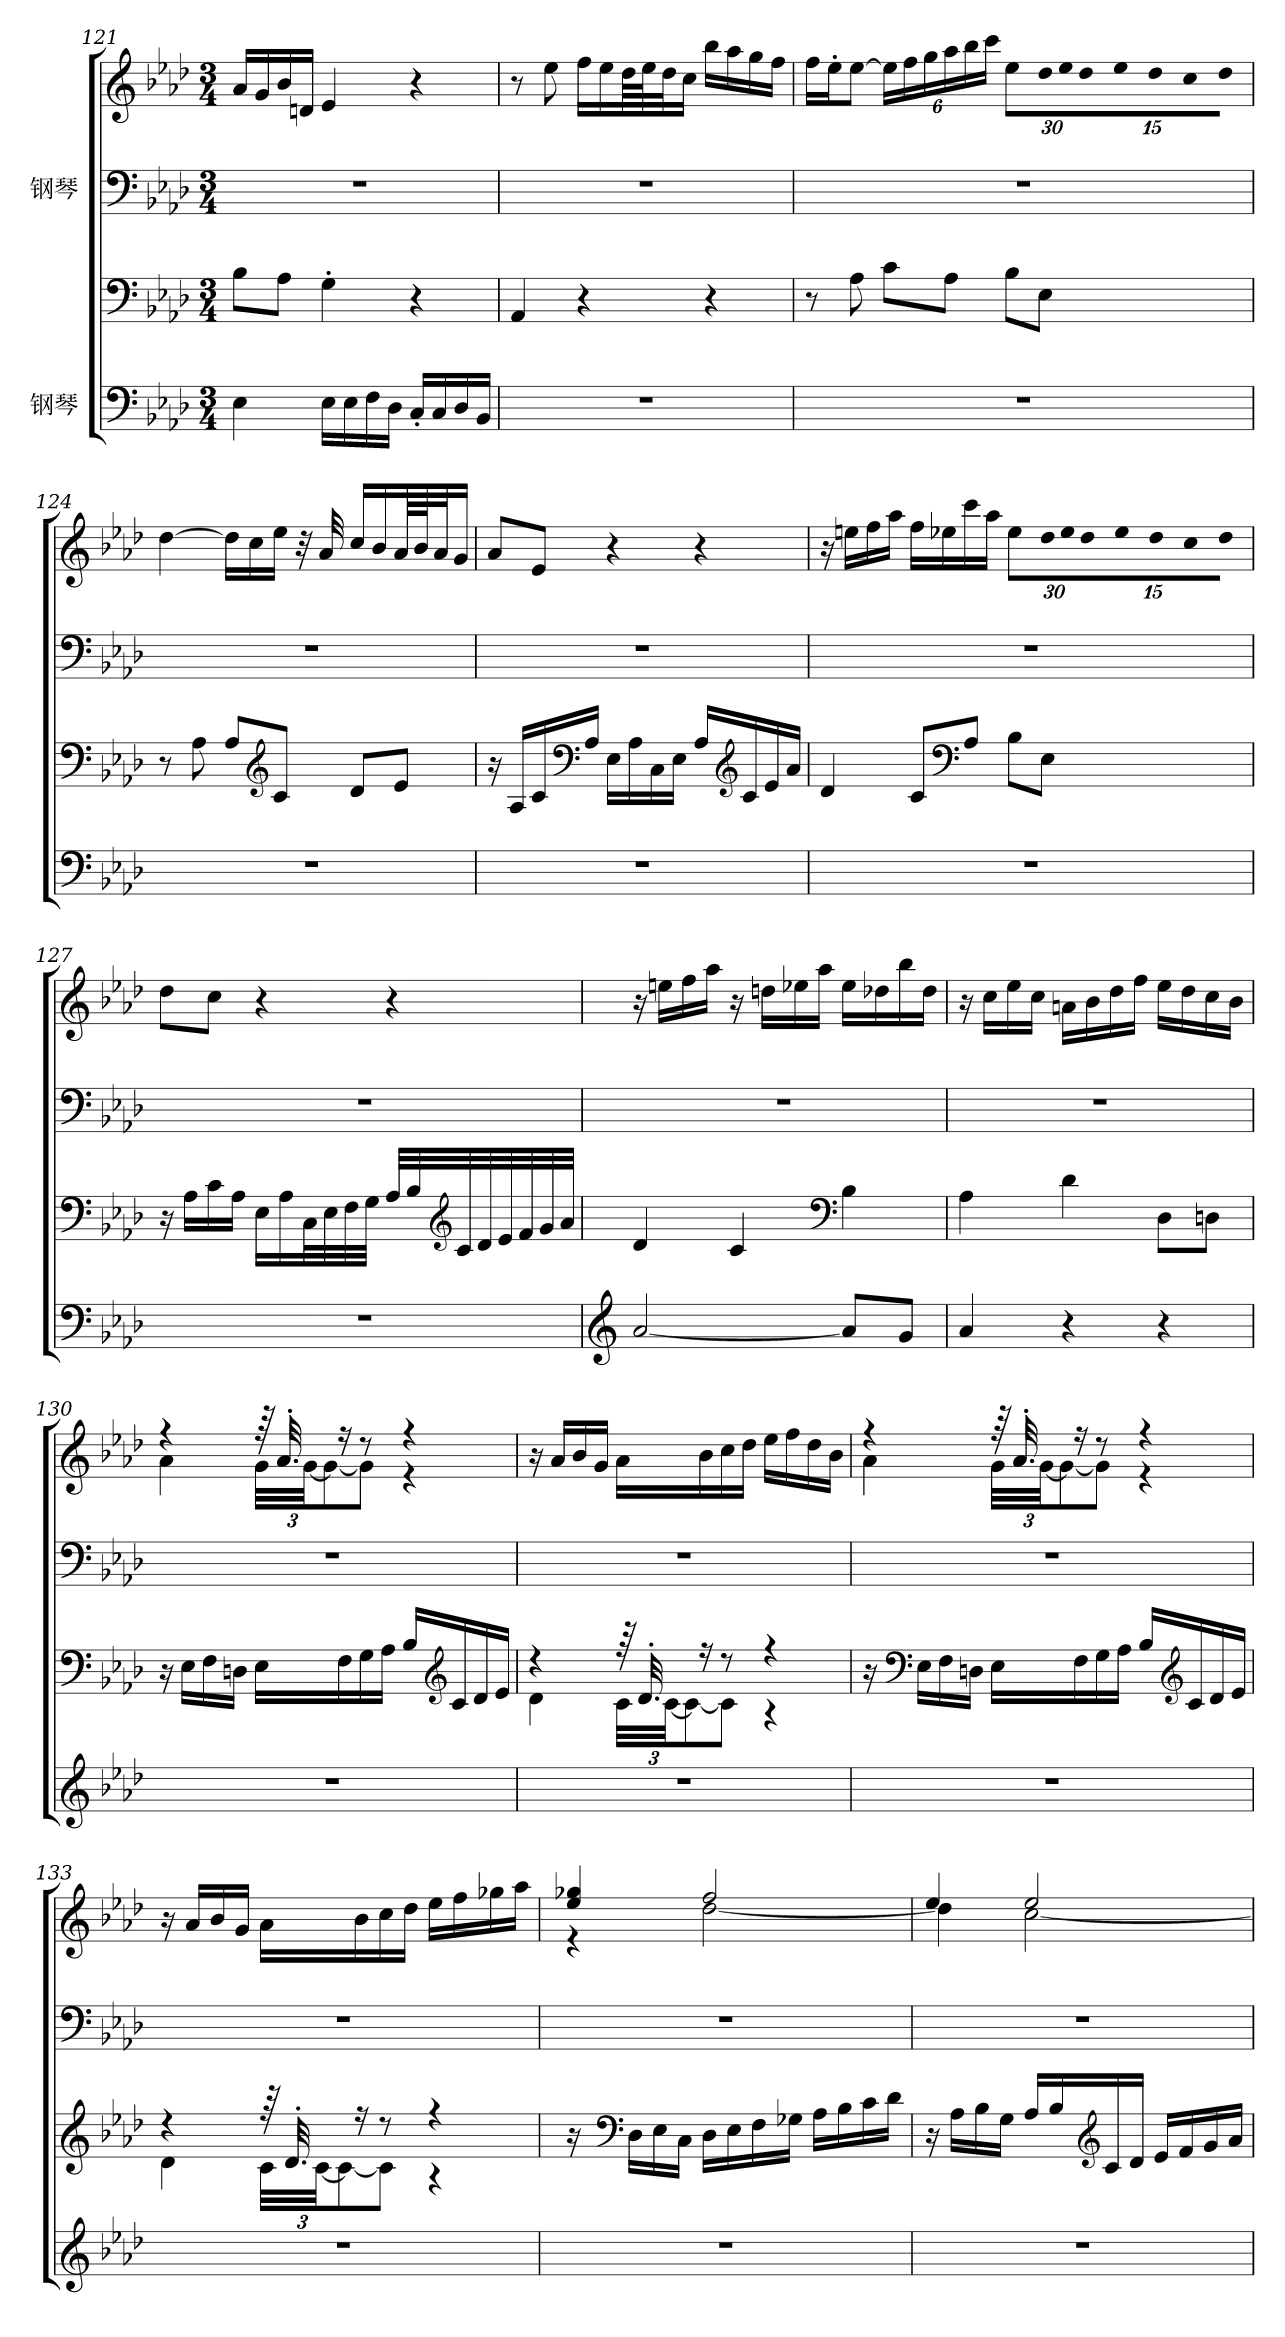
**kern	**kern	**kern	**kern
*part2	*part2	*part1	*part1
*staff4	*staff3	*staff2	*staff1
*I"钢琴	*	*I"钢琴	*
!!LO:LB:g=z
*clefF4	*clefF4	*clefF4	*clefG2
*k[b-e-a-d-]	*k[b-e-a-d-]	*k[b-e-a-d-]	*k[b-e-a-d-]
*M3/4	*M3/4	*M3/4	*M3/4
=121	=121	=121	=121
4E-\	8B-\L	2.r	16a-/LL
.	.	.	16g/
.	8A-\J	.	16b-/
.	.	.	16dn/JJ
16E-\LL	4G'\	.	4e-/
16E-\	.	.	.
16F\	.	.	.
16D-\JJ	.	.	.
16C'/LL	4r	.	4r
16C/	.	.	.
16D-/	.	.	.
16BB-/JJ	.	.	.
=122	=122	=122	=122
2.r	4AA-/	2.r	8r
.	.	.	8ee-\
.	4r	.	16ff\LL
.	.	.	16ee-\
.	.	.	64dd-\LL
.	.	.	64ee-\J
.	.	.	32dd-\J
.	.	.	16cc\JJ
.	4r	.	16bb-\LL
.	.	.	16aa-\
.	.	.	16gg\
.	.	.	16ff\JJ
!!LO:LB:g=z
=123	=123	=123	=123
2.r	8r	2.r	16ff\LL
.	.	.	16ee-'\J
.	8A-\	.	[8ee-\J
*	*	*	*Xbrackettup
.	8c\L	.	24ee-\LL]
.	.	.	24ff\
.	.	.	24gg\
.	8A-\J	.	24aa-\
.	.	.	24bb-\
.	.	.	24ccc\JJ
.	8B-\L	.	8ee-\L
!	!	!	!LO:N:vis=256%9
.	8E-\J	.	960%17dd-\LLL
!	!	!	!LO:N:vis=256%9
.	.	.	960%17ee-\
.	.	.	1920ryy
!	!	!	!LO:N:vis=256%9
.	.	.	960%17dd-\
!	!	!	!LO:N:vis=256%9
.	.	.	960%17ee-\
!	!	!	!LO:N:vis=256%9
.	.	.	960%17dd-\
!	!	!	!LO:N:vis=256%9
.	.	.	960%17cc\
.	.	.	1920ryy
!	!	!	!LO:N:vis=256%9
.	.	.	960%17dd-\JJJJ
=124	=124	=124	=124
2.r	8r	2.r	[4dd-\
.	8A-\	.	.
.	8A-/L	.	16dd-\LL]
.	.	.	16cc\
*	*clefG2	*	*
.	8c/J	.	16ee-\JJ
.	.	.	32r
.	.	.	32a-/
.	8d-/L	.	16cc/LL
.	.	.	16b-/
.	8e-/J	.	64a-/LL
.	.	.	64b-/J
.	.	.	32a-/J
.	.	.	16g/JJ
!!LO:PB:g=z
=125	=125	=125	=125
2.r	16r	2.r	8a-/L
.	16A-/LL	.	.
.	16c/	.	8e-/J
*	*clefF4	*	*
.	16A-/JJ	.	.
.	16E-\LL	.	4r
.	16A-\	.	.
.	16C\	.	.
.	16E-\JJ	.	.
.	16A-/LL	.	4r
*	*clefG2	*	*
.	16c/	.	.
.	16e-/	.	.
.	16a-/JJ	.	.
=126	=126	=126	=126
2.r	4d-/	2.r	16r
.	.	.	16een\LL
.	.	.	16ff\
.	.	.	16aa-\JJ
.	8c/L	.	16ff\LL
.	.	.	16ee-X\
*	*clefF4	*	*
.	8A-/J	.	16ccc\
.	.	.	16aa-\JJ
.	8B-\L	.	8ee-\L
!	!	!	!LO:N:vis=256%9
.	8E-\J	.	960%17dd-\LLL
!	!	!	!LO:N:vis=256%9
.	.	.	960%17ee-\
.	.	.	1920ryy
!	!	!	!LO:N:vis=256%9
.	.	.	960%17dd-\
!	!	!	!LO:N:vis=256%9
.	.	.	960%17ee-\
!	!	!	!LO:N:vis=256%9
.	.	.	960%17dd-\
!	!	!	!LO:N:vis=256%9
.	.	.	960%17cc\
.	.	.	1920ryy
!	!	!	!LO:N:vis=256%9
.	.	.	960%17dd-\JJJJ
!!LO:LB:g=z
=127	=127	=127	=127
2.r	16r	2.r	8dd-\L
.	16A-\LL	.	.
.	16c\	.	8cc\J
.	16A-\JJ	.	.
.	16E-\LL	.	4r
.	16A-\	.	.
.	32C\L	.	.
.	32E-\	.	.
.	32F\	.	.
.	32G\JJJ	.	.
.	32A-/LLL	.	4r
.	32B-/	.	.
*	*clefG2	*	*
.	32c/	.	.
.	32d-/	.	.
.	32e-/	.	.
.	32f/	.	.
.	32g/	.	.
.	32a-/JJJ	.	.
=128	=128	=128	=128
*clefG2	*	*	*
[2a-/	4d-/	2.r	16r
.	.	.	16een\LL
.	.	.	16ff\
.	.	.	16aa-\JJ
.	4c/	.	16r
.	.	.	16ddn\LL
.	.	.	16ee-X\
.	.	.	16aa-\JJ
*	*clefF4	*	*
8a-/L]	4B-\	.	16ee-\LL
.	.	.	16dd-X\
8g/J	.	.	16bb-\
.	.	.	16dd-\JJ
!!LO:LB:g=z
=129	=129	=129	=129
4a-/	4A-\	2.r	16r
.	.	.	16cc\LL
.	.	.	16ee-\
.	.	.	16cc\JJ
4r	4d-\	.	16an\LL
.	.	.	16b-\
.	.	.	16dd-\
.	.	.	16ff\JJ
4r	8D-\L	.	16ee-\LL
.	.	.	16dd-\
.	8Dn\J	.	16cc\
.	.	.	16b-\JJ
=130	=130	=130	=130
*	*	*	*^
2.r	16r	2.r	4r	4a-\
.	16E-\LL	.	.	.
.	16F\	.	.	.
.	16Dn\JJ	.	.	.
.	16E-\LL	.	64r	48g\LLL
.	.	.	32.a-'/	.
.	.	.	.	[48g\JJ
.	.	.	.	12g\_
.	16F\	.	16r	.
.	16G\	.	8r	8g\J]
.	16A-\JJ	.	.	.
.	16B-/LL	.	4r	4r
*	*clefG2	*	*	*
.	16c/	.	.	.
.	16d-/	.	.	.
.	16e-/JJ	.	.	.
*	*	*	*v	*v
!!LO:PB:g=z
=131	=131	=131	=131
*	*^	*	*
2.r	4r	4d-\	2.r	16r
.	.	.	.	16a-/LL
.	.	.	.	16b-/
.	.	.	.	16g/JJ
*	*	*Xbrackettup	*	*
.	64r	48c\LLL	.	16a-\LL
.	32.d-'/	.	.	.
.	.	[48c\JJ	.	.
.	.	12c\_	.	.
.	16r	.	.	16b-\
.	8r	8c\J]	.	16cc\
.	.	.	.	16dd-\JJ
.	4r	4r	.	16ee-\LL
.	.	.	.	16ff\
.	.	.	.	16dd-\
.	.	.	.	16b-\JJ
*	*v	*v	*	*
=132	=132	=132	=132
*	*	*	*^
2.r	16r	2.r	4r	4a-\
*	*clefF4	*	*	*
.	16E-\LL	.	.	.
.	16F\	.	.	.
.	16Dn\JJ	.	.	.
.	16E-\LL	.	64r	48g\LLL
.	.	.	32.a-'/	.
.	.	.	.	[48g\JJ
.	.	.	.	12g\_
.	16F\	.	16r	.
.	16G\	.	8r	8g\J]
.	16A-\JJ	.	.	.
.	16B-/LL	.	4r	4r
*	*clefG2	*	*	*
.	16c/	.	.	.
.	16d-/	.	.	.
.	16e-/JJ	.	.	.
*	*	*	*v	*v
!!LO:LB:g=z
=133	=133	=133	=133
*	*^	*	*
2.r	4r	4d-\	2.r	16r
.	.	.	.	16a-/LL
.	.	.	.	16b-/
.	.	.	.	16g/JJ
.	64r	48c\LLL	.	16a-\LL
.	32.d-'/	.	.	.
.	.	[48c\JJ	.	.
.	.	12c\_	.	.
.	16r	.	.	16b-\
.	8r	8c\J]	.	16cc\
.	.	.	.	16dd-\JJ
.	4r	4r	.	16ee-\LL
.	.	.	.	16ff\
.	.	.	.	16gg-X\
.	.	.	.	16aa-\JJ
*	*v	*v	*	*
=134	=134	=134	=134
*	*	*	*^
2.r	16r	2.r	4ee-/ 4gg-X/	4r
*	*clefF4	*	*	*
.	16D-\LL	.	.	.
.	16E-\	.	.	.
.	16C\JJ	.	.	.
.	16D-\LL	.	2ff/	[2dd-\
.	16E-\	.	.	.
.	16F\	.	.	.
.	16G-X\JJ	.	.	.
.	16A-\LL	.	.	.
.	16B-\	.	.	.
.	16c\	.	.	.
.	16d-\JJ	.	.	.
!!LO:LB:g=z	!!
=135	=135	=135	=135	=135
2.r	16r	2.r	4ee-/	4dd-\]
.	16A-\LL	.	.	.
.	16B-\	.	.	.
.	16G\JJ	.	.	.
.	16A-/LL	.	2ee-/	[2cc\
.	16B-/	.	.	.
*	*clefG2	*	*	*
.	16c/	.	.	.
.	16d-/JJ	.	.	.
.	16e-/LL	.	.	.
.	16f/	.	.	.
.	16g/	.	.	.
.	16a-/JJ	.	.	.
*	*	*	*v	*v
=	=	=	=
*-	*-	*-	*-
